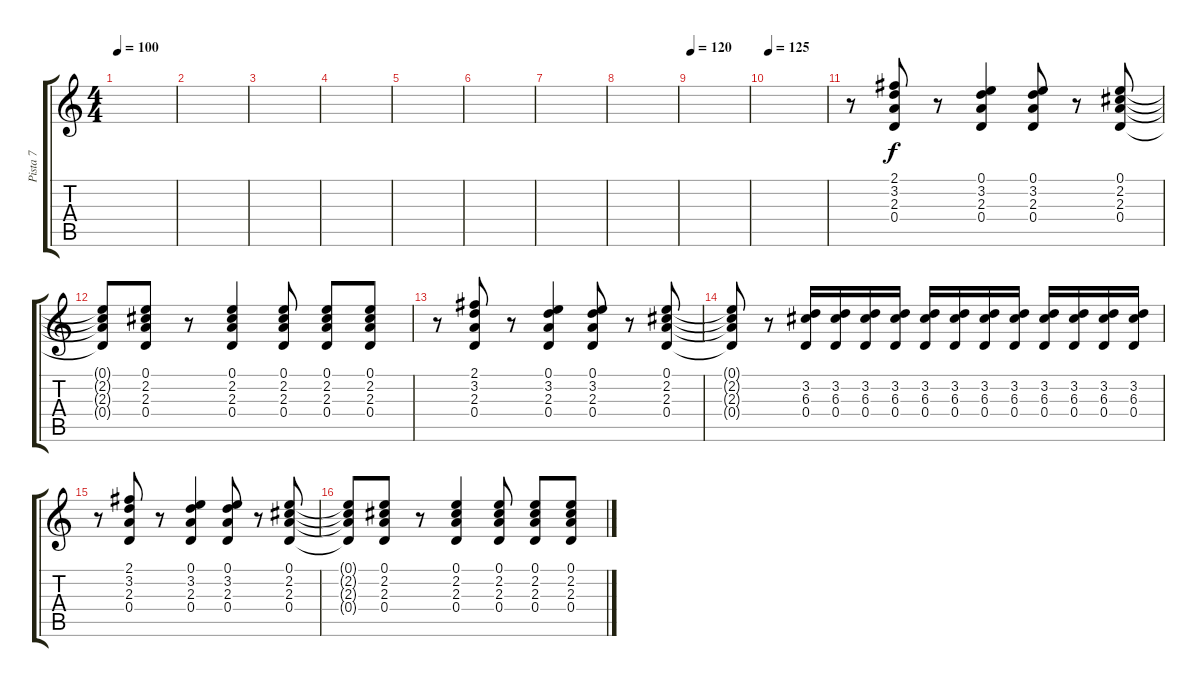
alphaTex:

\track ("Pista 7" "Pista 7") {instrument distortionguitar}
\staff {score tabs}
\tuning (E4 B3 G3 D3 A2 D2) {hide}
\ts (4 4)
\tempo 100
\clef g2
\ks c
|
|
|
|
|
|
|
|
\tempo 120
|
\tempo 125
|
r.8 (2.1 3.2 2.3 0.4).8 r.8 (0.1 3.2 2.3 0.4).4 (0.1 3.2 2.3 0.4).8 r.8 (0.1 2.2 2.3 0.4).8 |
(0.1{t} 2.2{t} 2.3{t} 0.4{t}).8 (0.1 2.2 2.3 0.4).8 r.8 (0.1 2.2 2.3 0.4).4 (0.1 2.2 2.3 0.4).8 (0.1 2.2 2.3 0.4).8 (0.1 2.2 2.3 0.4).8 |
r.8 (2.1 3.2 2.3 0.4).8 r.8 (0.1 3.2 2.3 0.4).4 (0.1 3.2 2.3 0.4).8 r.8 (0.1 2.2 2.3 0.4).8 |
(0.1{t} 2.2{t} 2.3{t} 0.4{t}).8 r.8 (3.2 6.3 0.4).16 (3.2 6.3 0.4).16 (3.2 6.3 0.4).16 (3.2 6.3 0.4).16 (3.2 6.3 0.4).16 (3.2 6.3 0.4).16 (3.2 6.3 0.4).16 (3.2 6.3 0.4).16 (3.2 6.3 0.4).16 (3.2 6.3 0.4).16 (3.2 6.3 0.4).16 (3.2 6.3 0.4).16 |
r.8 (2.1 3.2 2.3 0.4).8 r.8 (0.1 3.2 2.3 0.4).4 (0.1 3.2 2.3 0.4).8 r.8 (0.1 2.2 2.3 0.4).8 |
(0.1{t} 2.2{t} 2.3{t} 0.4{t}).8 (0.1 2.2 2.3 0.4).8 r.8 (0.1 2.2 2.3 0.4).4 (0.1 2.2 2.3 0.4).8 (0.1 2.2 2.3 0.4).8 (0.1 2.2 2.3 0.4).8
